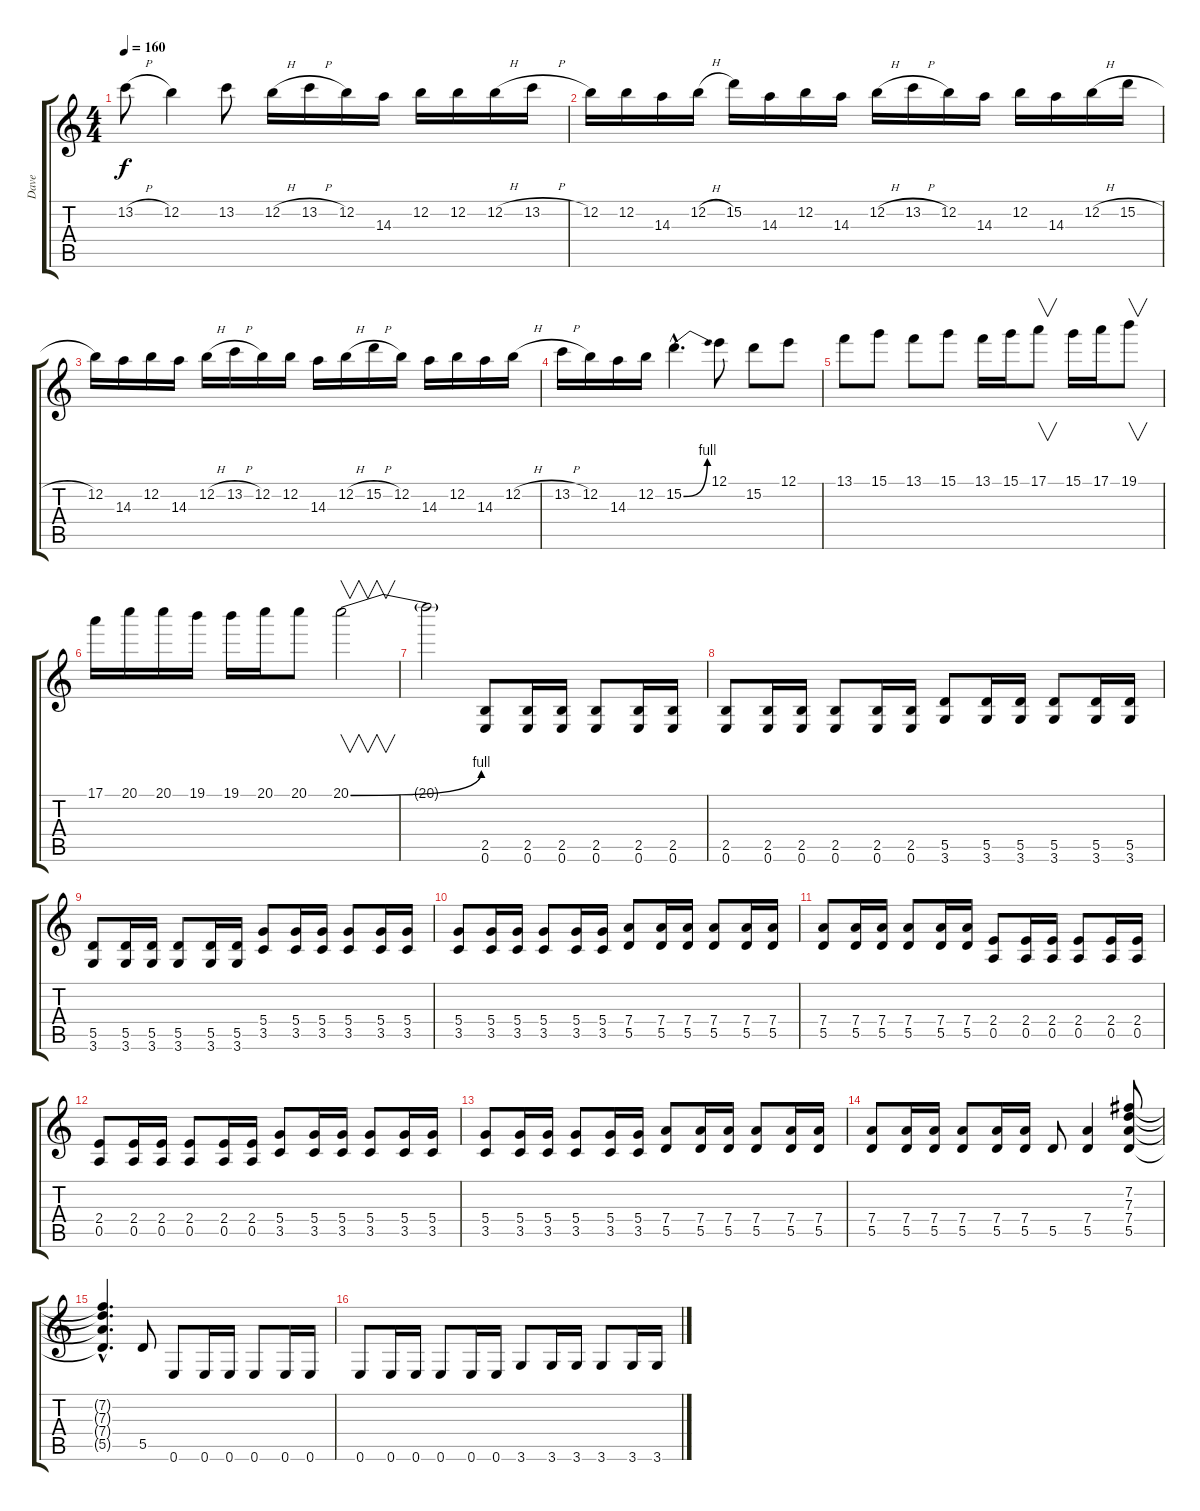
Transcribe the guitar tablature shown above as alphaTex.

\track ("Dave" "Dave") {instrument acousticguitarnylon}
\staff {score tabs}
\tuning (E4 B3 G3 D3 A2 E2) {hide}
\ts (4 4)
\tempo 160
\clef g2
\ks c
13.2{h}.8{dy f} 12.2.4 13.2.8 12.2{h}.16 13.2{h}.16 12.2.16 14.3.16 12.2.16 12.2.16 12.2{h}.16 13.2{h}.16 |
12.2.16 12.2.16 14.3.16 12.2{h}.16 15.2.16 14.3.16 12.2.16 14.3.16 12.2{h}.16 13.2{h}.16 12.2.16 14.3.16 12.2.16 14.3.16 12.2{h}.16 15.2{h}.16 |
12.2.16 14.3.16 12.2.16 14.3.16 12.2{h}.16 13.2{h}.16 12.2.16 12.2.16 14.3.16 12.2{h}.16 15.2{h}.16 12.2.16 14.3.16 12.2.16 14.3.16 12.2{h}.16 |
13.2{h}.16 12.2.16 14.3.16 12.2.16 15.2{be (bend 0 0 60 4) hac}.4{d} 12.1.8 15.2.8 12.1.8 |
13.1.8 15.1.8 13.1.8 15.1.8 13.1.16 15.1.16 17.1.8{v} 15.1.16 17.1.16 19.1.8{v} |
17.1.16 20.1.16 20.1.16 19.1.16 19.1.16 20.1.16 20.1.8 20.1{be (bend 0 0 60 4)}.2{v} |
20.1{t}.2 (2.5 0.6).8{volume 11 instrument distortionguitar} (2.5 0.6).16 (2.5 0.6).16 (2.5 0.6).8 (2.5 0.6).16 (2.5 0.6).16 |
(2.5 0.6).8 (2.5 0.6).16 (2.5 0.6).16 (2.5 0.6).8 (2.5 0.6).16 (2.5 0.6).16 (5.5 3.6).8 (5.5 3.6).16 (5.5 3.6).16 (5.5 3.6).8 (5.5 3.6).16 (5.5 3.6).16 |
(5.5 3.6).8 (5.5 3.6).16 (5.5 3.6).16 (5.5 3.6).8 (5.5 3.6).16 (5.5 3.6).16 (5.4 3.5).8 (5.4 3.5).16 (5.4 3.5).16 (5.4 3.5).8 (5.4 3.5).16 (5.4 3.5).16 |
(5.4 3.5).8 (5.4 3.5).16 (5.4 3.5).16 (5.4 3.5).8 (5.4 3.5).16 (5.4 3.5).16 (7.4 5.5).8 (7.4 5.5).16 (7.4 5.5).16 (7.4 5.5).8 (7.4 5.5).16 (7.4 5.5).16 |
(7.4 5.5).8 (7.4 5.5).16 (7.4 5.5).16 (7.4 5.5).8 (7.4 5.5).16 (7.4 5.5).16 (2.4 0.5).8 (2.4 0.5).16 (2.4 0.5).16 (2.4 0.5).8 (2.4 0.5).16 (2.4 0.5).16 |
(2.4 0.5).8 (2.4 0.5).16 (2.4 0.5).16 (2.4 0.5).8 (2.4 0.5).16 (2.4 0.5).16 (5.4 3.5).8 (5.4 3.5).16 (5.4 3.5).16 (5.4 3.5).8 (5.4 3.5).16 (5.4 3.5).16 |
(5.4 3.5).8 (5.4 3.5).16 (5.4 3.5).16 (5.4 3.5).8 (5.4 3.5).16 (5.4 3.5).16 (7.4 5.5).8 (7.4 5.5).16 (7.4 5.5).16 (7.4 5.5).8 (7.4 5.5).16 (7.4 5.5).16 |
(7.4 5.5).8 (7.4 5.5).16 (7.4 5.5).16 (7.4 5.5).8 (7.4 5.5).16 (7.4 5.5).16 5.5.8 (7.4 5.5).4 (7.2 7.3 7.4 5.5).8 |
(7.2{hac t} 7.3{hac t} 7.4{hac t} 5.5{hac t}).4{d} 5.5.8 0.6.8 0.6.16 0.6.16 0.6.8 0.6.16 0.6.16 |
0.6.8 0.6.16 0.6.16 0.6.8 0.6.16 0.6.16 3.6.8 3.6.16 3.6.16 3.6.8 3.6.16 3.6.16
